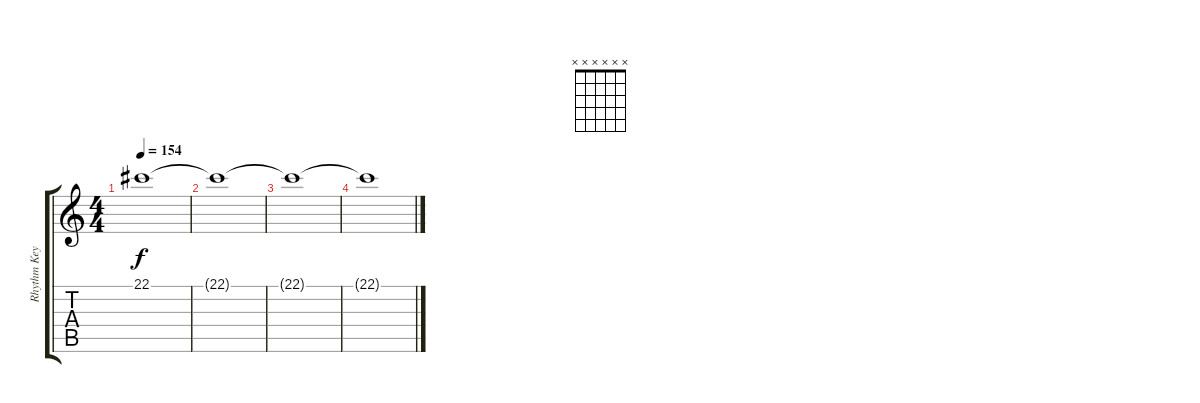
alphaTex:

\track ("Rhythm Keyboard" "Rhythm Key") {instrument stringensemble1}
\staff {score tabs}
\tuning (Eb4 Bb3 Gb3 Db3 Ab2 Eb2) {hide}
\chord ("" x x x x x x) {firstfret 0}
\ts (4 4)
\tempo 154
\clef g2
\ks c
22.1{t}.1{dy f instrument stringensemble2} |
22.1{t}.1{volume 0 instrument stringensemble2} |
22.1{t}.1 |
22.1{t}.1{ch ""}
